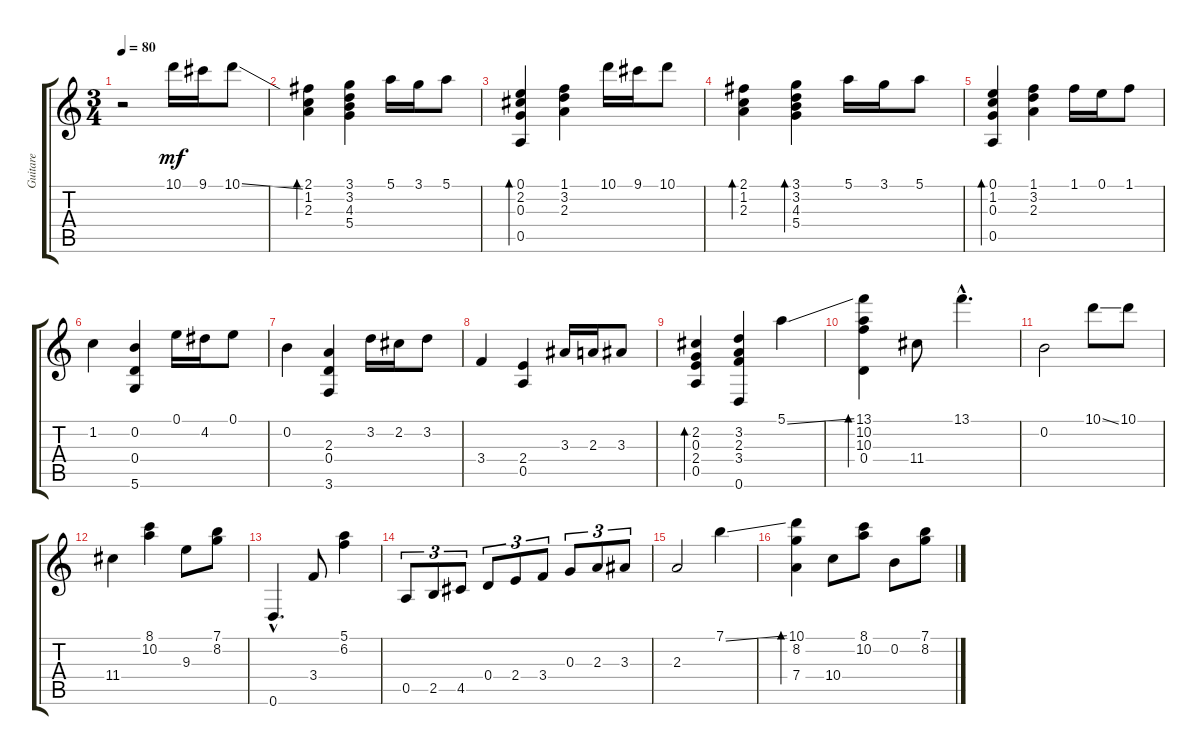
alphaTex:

\track ("Guitare" "Guitare") {instrument acousticguitarnylon}
\staff {score tabs}
\tuning (E4 B3 G3 D3 A2 D2) {hide}
\ts (3 4)
\tempo 80
\clef g2
\ks c
r.2{dy mf instrument acousticguitarnylon} 10.1.16 9.1.16 10.1{ss}.8 |
(2.1 1.2 2.3).4{bd 120} (3.1 3.2 4.3 5.4).4 5.1.16 3.1.16 5.1.8 |
(0.1 2.2 0.3 0.5).4{bd 120} (1.1 3.2 2.3).4 10.1.16 9.1.16 10.1.8 |
(2.1 1.2 2.3).4{bd 120} (3.1 3.2 4.3 5.4).4{bd 120} 5.1.16 3.1.16 5.1.8 |
(0.1 1.2 0.3 0.5).4{bd 120} (1.1 3.2 2.3).4 1.1.16 0.1.16 1.1.8 |
1.2.4 (0.2 0.4 5.6).4 0.1.16 4.2.16 0.1.8 |
0.2.4 (2.3 0.4 3.6).4 3.2.16 2.2.16 3.2.8 |
3.4.4 (2.4 0.5).4 3.3.16 2.3.16 3.3.8 |
(2.2 0.3 2.4 0.5).4{bd 120} (3.2 2.3 3.4 0.6).4 5.1{ss}.4 |
(13.1 10.2 10.3 0.4).4{bd 120} 11.4.8 13.1{hac}.4{d} |
0.2.2 10.1{ss}.8 10.1.8 |
11.4.4 (8.1 10.2).4 9.3.8 (7.1 8.2).8 |
0.6{hac}.4{d} 3.4.8 (5.1 6.2).4 |
0.5.8{tu (3 2)} 2.5.8{tu (3 2)} 4.5.8{tu (3 2)} 0.4.8{tu (3 2)} 2.4.8{tu (3 2)} 3.4.8{tu (3 2)} 0.3.8{tu (3 2)} 2.3.8{tu (3 2)} 3.3.8{tu (3 2)} |
2.3.2 7.1{ss}.4 |
(10.1 8.2 7.4).4{bd 120} 10.4.8 (8.1 10.2).8 0.2.8 (7.1 8.2).8
